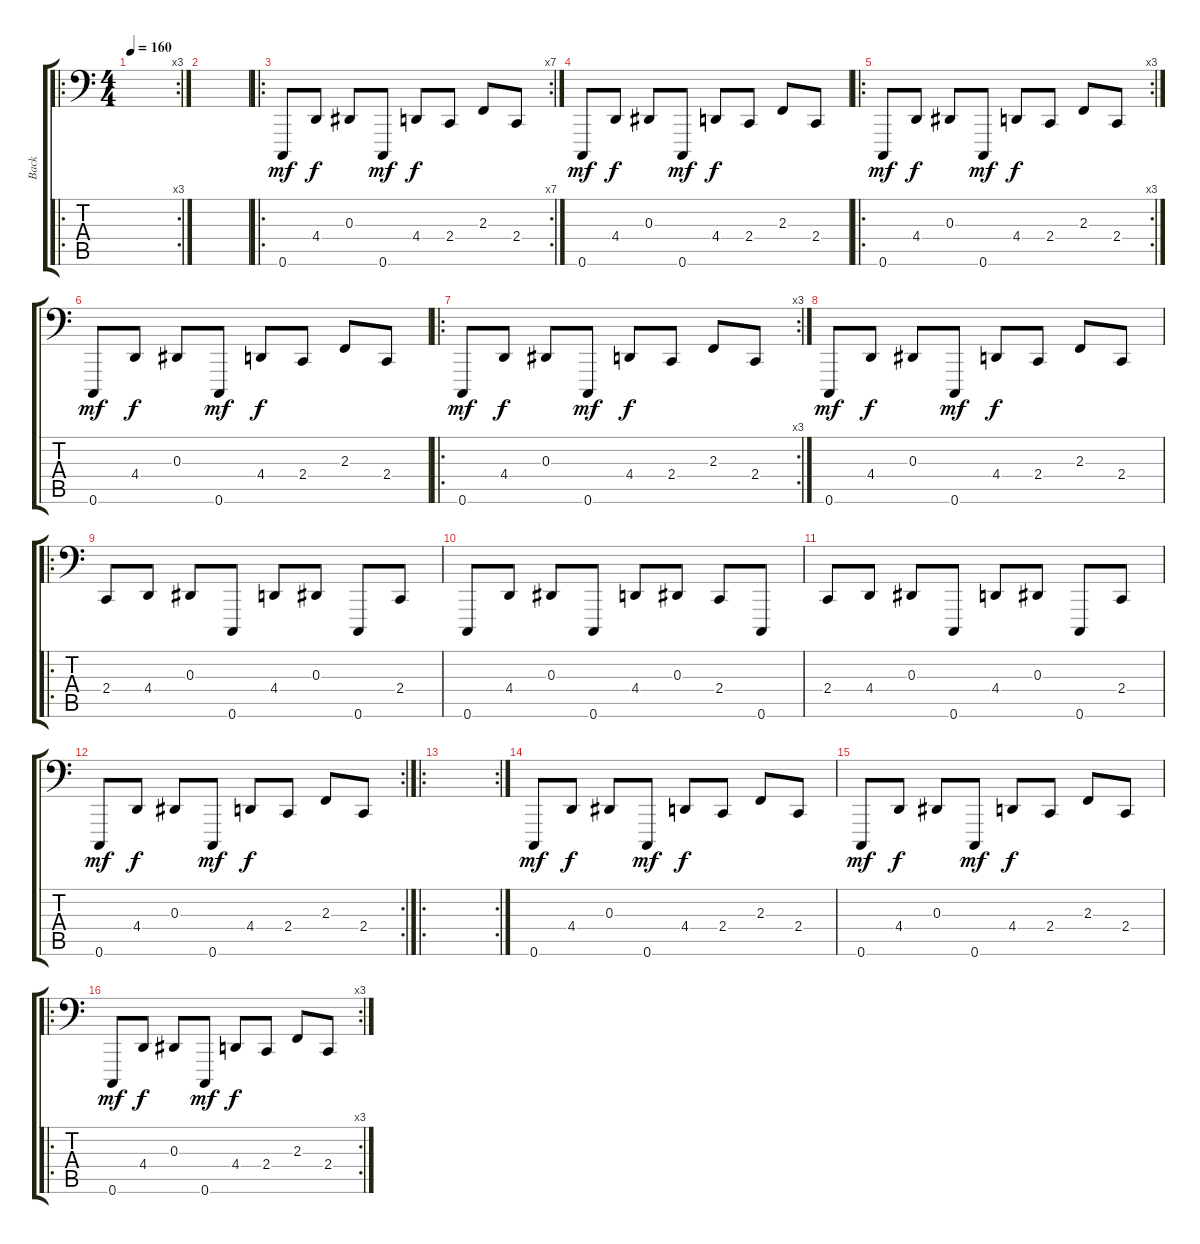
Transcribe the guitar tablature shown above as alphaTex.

\track ("Back" "Back") {instrument lead2sawtooth}
\staff {score tabs}
\tuning (C3 G2 Eb2 Bb1 F1 C1) {hide}
\ro
\rc 3
\ts (4 4)
\tempo 160
\clef f4
\ks c
|
|
\ro
\rc 7
0.6.8{dy mf} 4.4.8{dy f} 0.3.8 0.6.8{dy mf} 4.4.8{dy f} 2.4.8 2.3.8 2.4.8 |
0.6.8{dy mf} 4.4.8{dy f} 0.3.8 0.6.8{dy mf} 4.4.8{dy f} 2.4.8 2.3.8 2.4.8 |
\ro
\rc 3
0.6.8{dy mf} 4.4.8{dy f} 0.3.8 0.6.8{dy mf} 4.4.8{dy f} 2.4.8 2.3.8 2.4.8 |
0.6.8{dy mf} 4.4.8{dy f} 0.3.8 0.6.8{dy mf} 4.4.8{dy f} 2.4.8 2.3.8 2.4.8 |
\ro
\rc 3
0.6.8{dy mf} 4.4.8{dy f} 0.3.8 0.6.8{dy mf} 4.4.8{dy f} 2.4.8 2.3.8 2.4.8 |
0.6.8{dy mf} 4.4.8{dy f} 0.3.8 0.6.8{dy mf} 4.4.8{dy f} 2.4.8 2.3.8 2.4.8 |
\ro
2.4.8 4.4.8 0.3.8 0.6.8 4.4.8 0.3.8 0.6.8 2.4.8 |
0.6.8 4.4.8 0.3.8 0.6.8 4.4.8 0.3.8 2.4.8 0.6.8 |
2.4.8 4.4.8 0.3.8 0.6.8 4.4.8 0.3.8 0.6.8 2.4.8 |
\rc 2
0.6.8{dy mf} 4.4.8{dy f} 0.3.8 0.6.8{dy mf} 4.4.8{dy f} 2.4.8 2.3.8 2.4.8 |
\ro
\rc 2
|
0.6.8{dy mf} 4.4.8{dy f} 0.3.8 0.6.8{dy mf} 4.4.8{dy f} 2.4.8 2.3.8 2.4.8 |
0.6.8{dy mf} 4.4.8{dy f} 0.3.8 0.6.8{dy mf} 4.4.8{dy f} 2.4.8 2.3.8 2.4.8 |
\ro
\rc 3
0.6.8{dy mf} 4.4.8{dy f} 0.3.8 0.6.8{dy mf} 4.4.8{dy f} 2.4.8 2.3.8 2.4.8
